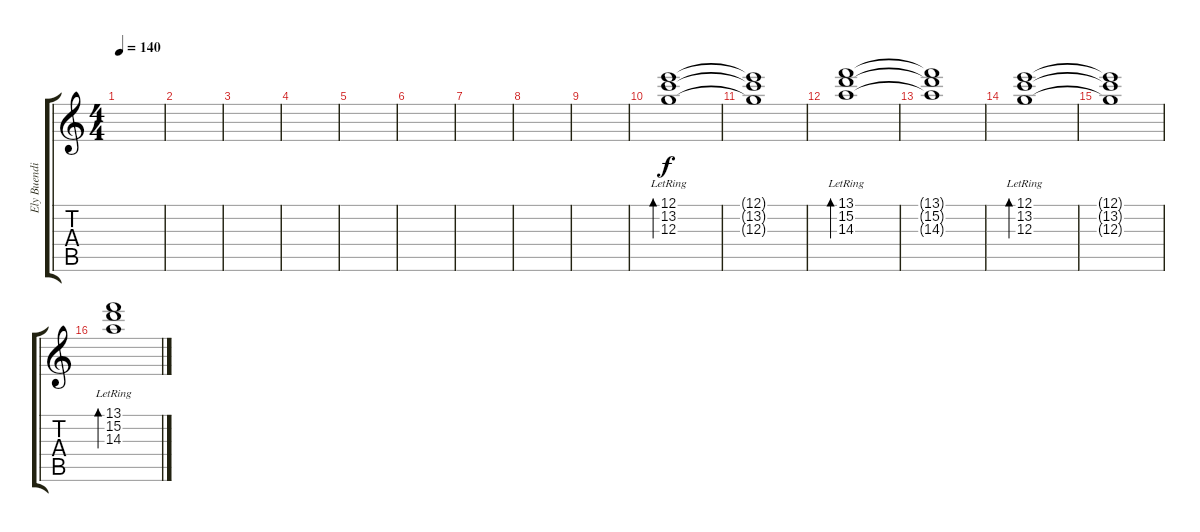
\track ("Ely Buendia(Clean)" "Ely Buendi") {instrument electricguitarjazz}
\staff {score tabs}
\tuning (E4 B3 G3 D3 A2 E2) {hide}
\ts (4 4)
\tempo 140
\clef g2
\ks c
|
|
|
|
|
|
|
|
|
(12.1{lr} 13.2{lr} 12.3{lr}).1{bd 240} |
(12.1{t} 13.2{t} 12.3{t}).1 |
(13.1{lr} 15.2{lr} 14.3{lr}).1{bd 240} |
(13.1{t} 15.2{t} 14.3{t}).1 |
(12.1{lr} 13.2{lr} 12.3{lr}).1{bd 240} |
(12.1{t} 13.2{t} 12.3{t}).1 |
(13.1{lr} 15.2{lr} 14.3{lr}).1{bd 240}
